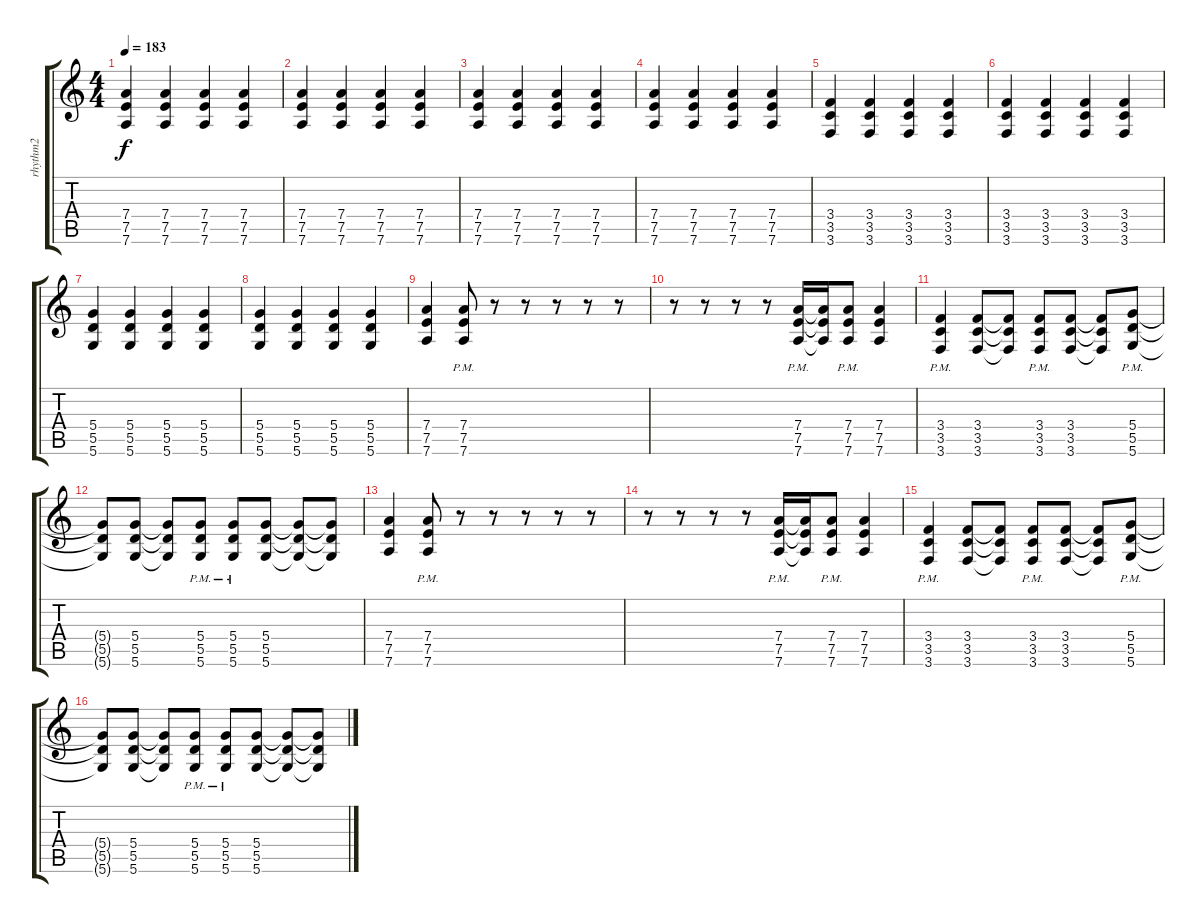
\track ("rhythm2" "rhythm2") {instrument distortionguitar}
\staff {score tabs}
\tuning (E4 B3 G3 D3 A2 D2) {hide}
\ts (4 4)
\tempo 183
\clef g2
\ks c
(7.4 7.5 7.6).4{dy f} (7.4 7.5 7.6).4 (7.4 7.5 7.6).4 (7.4 7.5 7.6).4 |
(7.4 7.5 7.6).4 (7.4 7.5 7.6).4 (7.4 7.5 7.6).4 (7.4 7.5 7.6).4 |
(7.4 7.5 7.6).4 (7.4 7.5 7.6).4 (7.4 7.5 7.6).4 (7.4 7.5 7.6).4 |
(7.4 7.5 7.6).4 (7.4 7.5 7.6).4 (7.4 7.5 7.6).4 (7.4 7.5 7.6).4 |
(3.4 3.5 3.6).4 (3.4 3.5 3.6).4 (3.4 3.5 3.6).4 (3.4 3.5 3.6).4 |
(3.4 3.5 3.6).4 (3.4 3.5 3.6).4 (3.4 3.5 3.6).4 (3.4 3.5 3.6).4 |
(5.4 5.5 5.6).4 (5.4 5.5 5.6).4 (5.4 5.5 5.6).4 (5.4 5.5 5.6).4 |
(5.4 5.5 5.6).4 (5.4 5.5 5.6).4 (5.4 5.5 5.6).4 (5.4 5.5 5.6).4 |
(7.4 7.5 7.6).4 (7.4 7.5 7.6{pm}).8 r.8 r.8 r.8 r.8 r.8 |
r.8 r.8 r.8 r.8 (7.4{pm} 7.5{pm} 7.6{pm}).16 (7.4{t} 7.5{t} 7.6{t}).16 (7.4{pm} 7.5{pm} 7.6{pm}).8 (7.4 7.5 7.6).4 |
(3.4{pm} 3.5{pm} 3.6{pm}).4 (3.4 3.5 3.6).8 (3.4{t} 3.5{t} 3.6{t}).8 (3.4{pm} 3.5{pm} 3.6{pm}).8 (3.4 3.5 3.6).8 (3.4{t} 3.5{t} 3.6{t}).8 (5.4{pm} 5.5{pm} 5.6{pm}).8 |
(5.4{t} 5.5{t} 5.6{t}).8 (5.4 5.5 5.6).8 (5.4{t} 5.5{t} 5.6{t}).8 (5.4{pm} 5.5{pm} 5.6{pm}).8 (5.4{pm} 5.5{pm} 5.6{pm}).8 (5.4 5.5 5.6).8 (5.4{t} 5.5{t} 5.6{t}).8 (5.4{t} 5.5{t} 5.6{t}).8 |
(7.4 7.5 7.6).4 (7.4 7.5 7.6{pm}).8 r.8 r.8 r.8 r.8 r.8 |
r.8 r.8 r.8 r.8 (7.4{pm} 7.5{pm} 7.6{pm}).16 (7.4{t} 7.5{t} 7.6{t}).16 (7.4{pm} 7.5{pm} 7.6{pm}).8 (7.4 7.5 7.6).4 |
(3.4{pm} 3.5{pm} 3.6{pm}).4 (3.4 3.5 3.6).8 (3.4{t} 3.5{t} 3.6{t}).8 (3.4{pm} 3.5{pm} 3.6{pm}).8 (3.4 3.5 3.6).8 (3.4{t} 3.5{t} 3.6{t}).8 (5.4{pm} 5.5{pm} 5.6{pm}).8 |
(5.4{t} 5.5{t} 5.6{t}).8 (5.4 5.5 5.6).8 (5.4{t} 5.5{t} 5.6{t}).8 (5.4{pm} 5.5{pm} 5.6{pm}).8 (5.4{pm} 5.5{pm} 5.6{pm}).8 (5.4 5.5 5.6).8 (5.4{t} 5.5{t} 5.6{t}).8 (5.4{t} 5.5{t} 5.6{t}).8
